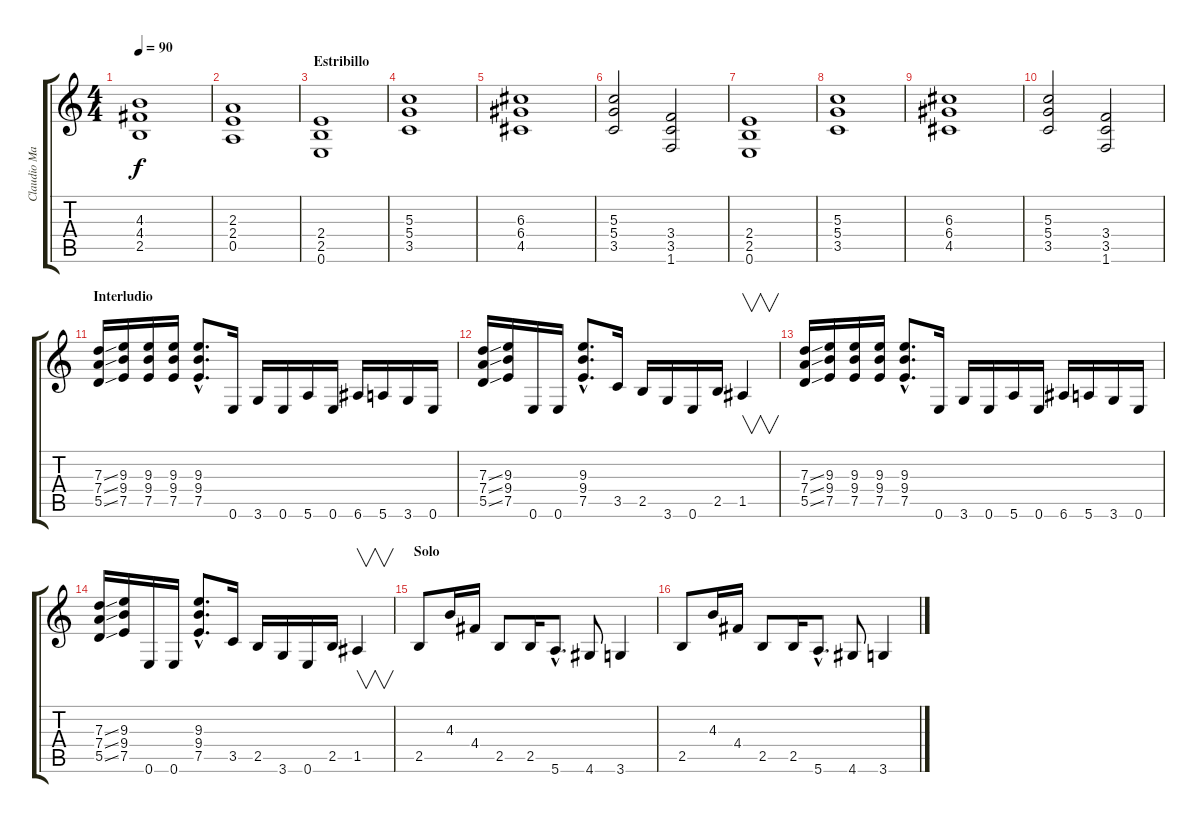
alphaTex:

\track ("Claudio Marciello (Gtr 2)" "Claudio Ma") {instrument overdrivenguitar}
\staff {score tabs}
\tuning (E4 B3 G3 D3 A2 E2) {hide}
\ts (4 4)
\tempo 90
\clef g2
\ks c
(4.3 4.4 2.5).1{dy f} |
(2.3 2.4 0.5).1 |
\section ("" "Estribillo")
(2.4 2.5 0.6).1 |
(5.3 5.4 3.5).1 |
(6.3 6.4 4.5).1 |
(5.3 5.4 3.5).2 (3.4 3.5 1.6).2 |
(2.4 2.5 0.6).1 |
(5.3 5.4 3.5).1 |
(6.3 6.4 4.5).1 |
(5.3 5.4 3.5).2 (3.4 3.5 1.6).2 |
\section ("" "Interludio")
(7.3{ss} 7.4{ss} 5.5{ss}).16 (9.3 9.4 7.5).16 (9.3 9.4 7.5).16 (9.3 9.4 7.5).16 (9.3{hac} 9.4{hac} 7.5{hac}).8{d} 0.6.16 3.6.16 0.6.16 5.6.16 0.6.16 6.6.16 5.6.16 3.6.16 0.6.16 |
(7.3{ss} 7.4{ss} 5.5{ss}).16 (9.3 9.4 7.5).16 0.6.16 0.6.16 (9.3{hac} 9.4{hac} 7.5{hac}).8{d} 3.5.16 2.5.16 3.6.16 0.6.16 2.5.16 1.5.4{v} |
(7.3{ss} 7.4{ss} 5.5{ss}).16 (9.3 9.4 7.5).16 (9.3 9.4 7.5).16 (9.3 9.4 7.5).16 (9.3{hac} 9.4{hac} 7.5{hac}).8{d} 0.6.16 3.6.16 0.6.16 5.6.16 0.6.16 6.6.16 5.6.16 3.6.16 0.6.16 |
(7.3{ss} 7.4{ss} 5.5{ss}).16 (9.3 9.4 7.5).16 0.6.16 0.6.16 (9.3{hac} 9.4{hac} 7.5{hac}).8{d} 3.5.16 2.5.16 3.6.16 0.6.16 2.5.16 1.5.4{v} |
\section ("" "Solo")
2.5.8 4.3.16 4.4.16 2.5.8 2.5.16 5.6{hac}.8{d} 4.6.8 3.6.4 |
2.5.8 4.3.16 4.4.16 2.5.8 2.5.16 5.6{hac}.8{d} 4.6.8 3.6.4
